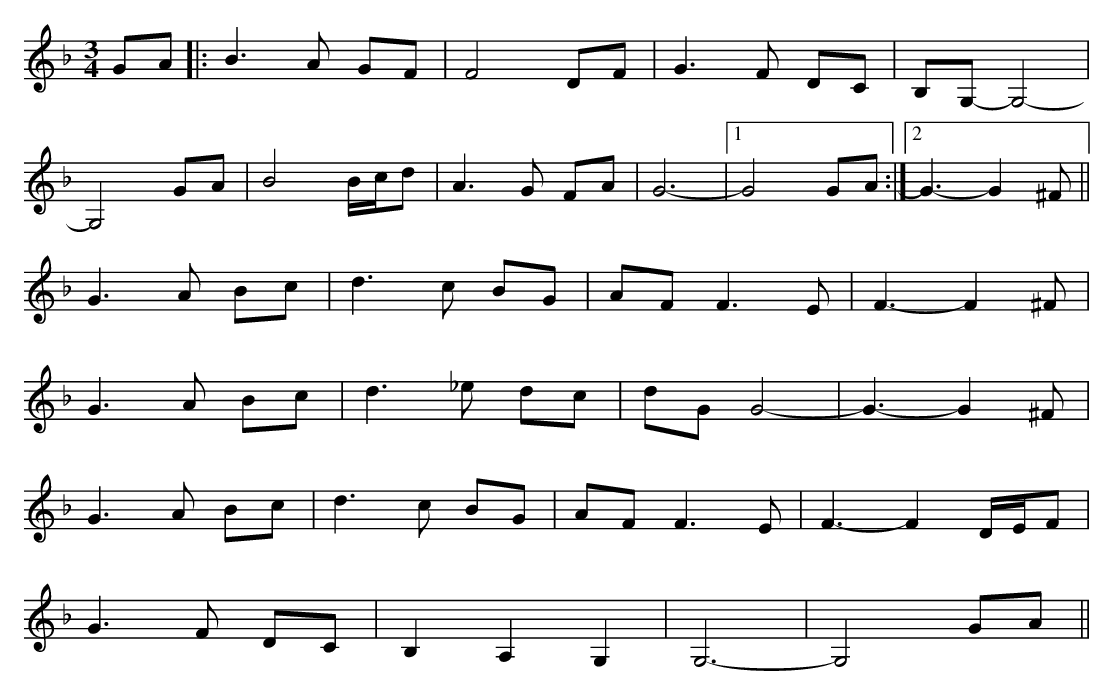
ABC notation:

X:1
M:3/4
K:Gdor
GA|:B3A GF|F4 DF|G3F DC|B,G,- G,4-|
G,4 GA|B4 B/c/d|A3G FA|G6-|1 G4 GA:|2 G3-G2^F||
G3A Bc|d3c BG|AF F3E|F3-F2^F|
G3A Bc|d3_e dc|dG G4-|G3-G2^F|
G3A Bc|d3c BG|AF F3E|F3-F2 D/E/F|
G3F DC|B,2 A,2 G,2|G,6-|G,4 GA||
